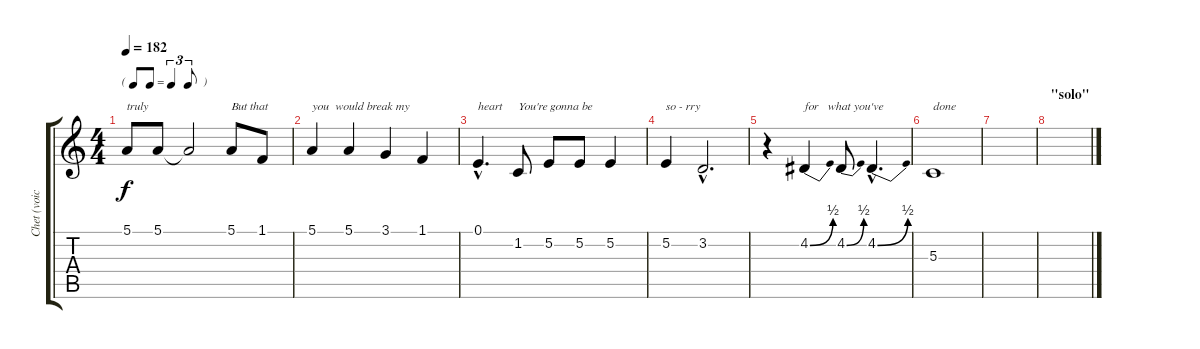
\track ("Chet (voice) + lyrics" "Chet (voic") {instrument panflute}
\staff {score tabs}
\tuning (E4 B3 G3 D3 A2 E2) {hide}
\ts (4 4)
\tf triplet8th
\tempo 182
\clef g2
\ks c
5.1.8{txt "truly" dy f} 5.1.8 5.1{t}.2 5.1.8{txt "But that"} 1.1.8 |
5.1.4{txt "you  would break my"} 5.1.4 3.1.4 1.1.4 |
0.1{hac}.4{d txt "heart"} 1.2.8{txt "You're gonna be"} 5.2.8 5.2.8 5.2.4 |
5.2.4{txt "so - rry"} 3.2{hac}.2{d} |
r.4 4.2{be (bend 0 0 60 2)}.4{txt "for   what you've"} 4.2{be (bend 0 0 60 2)}.8 4.2{be (bend 0 0 60 2) hac}.4{d} |
5.3.1{txt "done"} |
|
\section ("" "\"solo\"")
